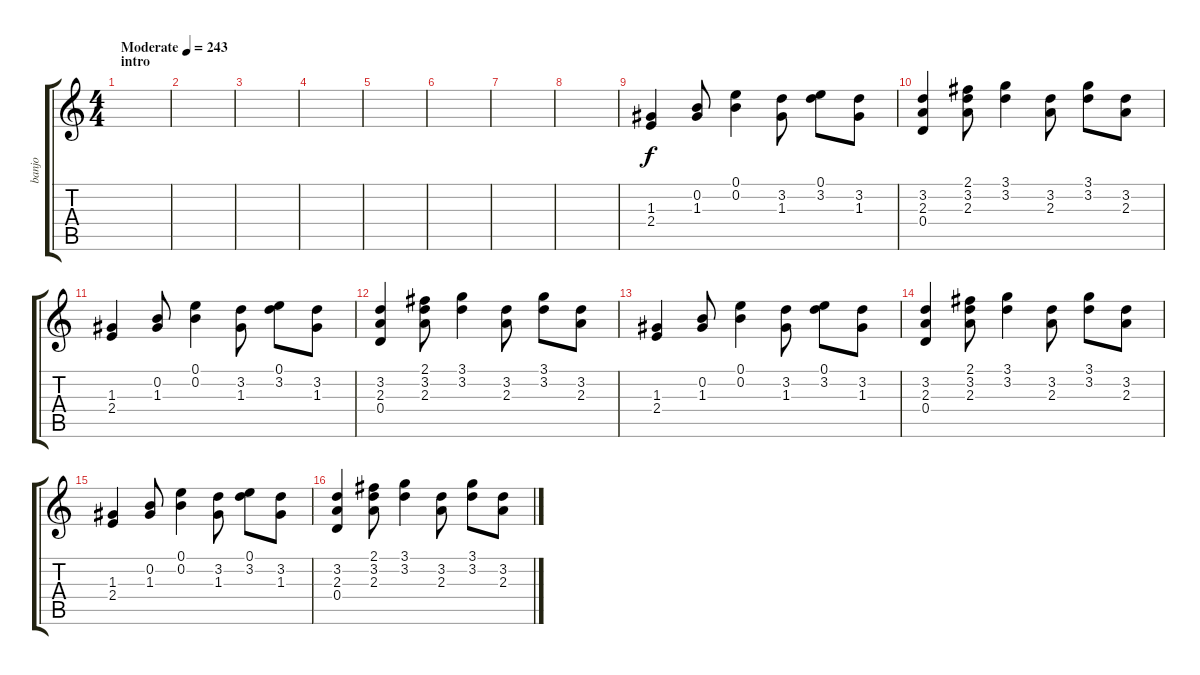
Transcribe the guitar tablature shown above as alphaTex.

\track ("banjo" "banjo") {instrument banjo}
\staff {score tabs}
\tuning (E4 B3 G3 D3 A2 E2) {hide}
\displaytranspose 12
\ts (4 4)
\section ("" "intro")
\tempo (243 "Moderate")
\clef g2
\ks c
|
|
|
|
|
|
|
|
(1.3 2.4).4 (0.2 1.3).8 (0.1 0.2).4 (3.2 1.3).8 (0.1 3.2).8 (3.2 1.3).8 |
(3.2 2.3 0.4).4 (2.1 3.2 2.3).8 (3.1 3.2).4 (3.2 2.3).8 (3.1 3.2).8 (3.2 2.3).8 |
(1.3 2.4).4 (0.2 1.3).8 (0.1 0.2).4 (3.2 1.3).8 (0.1 3.2).8 (3.2 1.3).8 |
(3.2 2.3 0.4).4 (2.1 3.2 2.3).8 (3.1 3.2).4 (3.2 2.3).8 (3.1 3.2).8 (3.2 2.3).8 |
(1.3 2.4).4 (0.2 1.3).8 (0.1 0.2).4 (3.2 1.3).8 (0.1 3.2).8 (3.2 1.3).8 |
(3.2 2.3 0.4).4 (2.1 3.2 2.3).8 (3.1 3.2).4 (3.2 2.3).8 (3.1 3.2).8 (3.2 2.3).8 |
(1.3 2.4).4 (0.2 1.3).8 (0.1 0.2).4 (3.2 1.3).8 (0.1 3.2).8 (3.2 1.3).8 |
(3.2 2.3 0.4).4 (2.1 3.2 2.3).8 (3.1 3.2).4 (3.2 2.3).8 (3.1 3.2).8 (3.2 2.3).8
